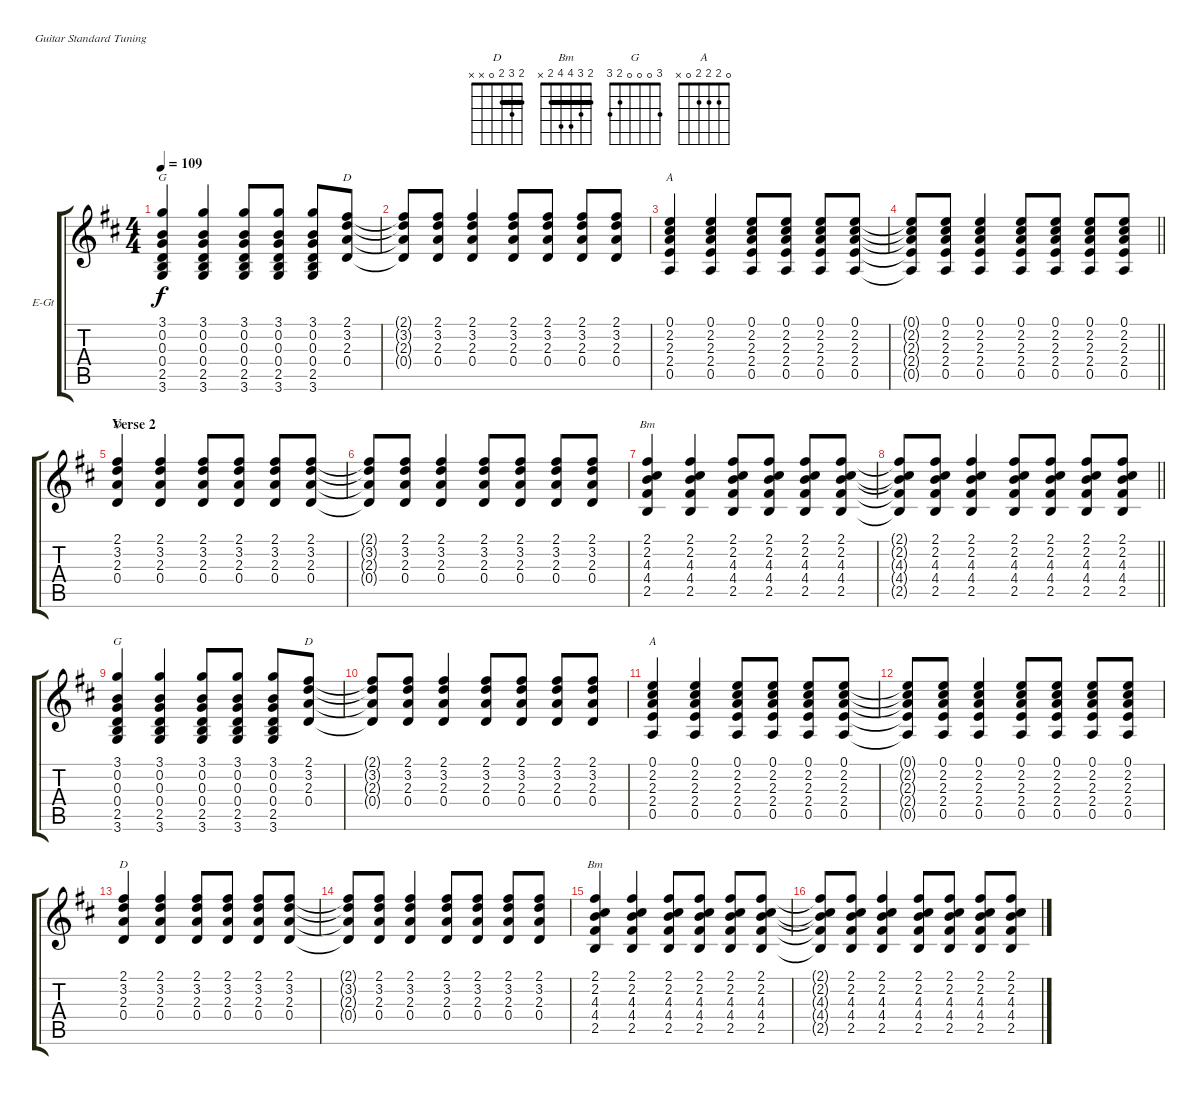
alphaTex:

\bracketExtendMode groupsimilarinstruments
\firstSystemTrackNameOrientation horizontal
\otherSystemsTrackNameOrientation horizontal
\track ("Rhythm Guitar" "E-Gt") {instrument overdrivenguitar}
\staff {score tabs}
\tuning (E4 B3 G3 D3 A2 E2)
\chord ("D" 2 3 2 0 x x) {showfingering false barre 2}
\chord ("Bm" 2 3 4 4 2 x) {showfingering false barre 2}
\chord ("G" 3 0 0 0 2 3) {showfingering false}
\chord ("A" 0 2 2 2 0 x) {showfingering false}
\ts (4 4)
\tempo 109
\clef g2
\ks d
(3.1 0.2 0.3 0.4 2.5 3.6).4{ch "G" dy f} (3.1 0.2 0.3 0.4 2.5 3.6).4 (3.1 0.2 0.3 0.4 2.5 3.6).8 (3.1 0.2 0.3 0.4 2.5 3.6).8 (3.1 0.2 0.3 0.4 2.5 3.6).8 (2.1 3.2 2.3 0.4).8{ch "D"} |
(2.1{t} 3.2{t} 2.3{t} 0.4{t}).8 (2.1 3.2 2.3 0.4).8 (2.1 3.2 2.3 0.4).4 (2.1 3.2 2.3 0.4).8 (2.1 3.2 2.3 0.4).8 (2.1 3.2 2.3 0.4).8 (2.1 3.2 2.3 0.4).8 |
(0.1 2.2 2.3 2.4 0.5).4{ch "A"} (0.1 2.2 2.3 2.4 0.5).4 (0.1 2.2 2.3 2.4 0.5).8 (0.1 2.2 2.3 2.4 0.5).8 (0.1 2.2 2.3 2.4 0.5).8 (0.1 2.2 2.3 2.4 0.5).8 |
\barLineRight lightlight
(0.1{t} 2.2{t} 2.3{t} 2.4{t} 0.5{t}).8 (0.1 2.2 2.3 2.4 0.5).8 (0.1 2.2 2.3 2.4 0.5).4 (0.1 2.2 2.3 2.4 0.5).8 (0.1 2.2 2.3 2.4 0.5).8 (0.1 2.2 2.3 2.4 0.5).8 (0.1 2.2 2.3 2.4 0.5).8 |
\section ("" "Verse 2")
(2.1 3.2 2.3 0.4).4{ch "D"} (2.1 3.2 2.3 0.4).4 (2.1 3.2 2.3 0.4).8 (2.1 3.2 2.3 0.4).8 (2.1 3.2 2.3 0.4).8 (2.1 3.2 2.3 0.4).8 |
(2.1{t} 3.2{t} 2.3{t} 0.4{t}).8 (2.1 3.2 2.3 0.4).8 (2.1 3.2 2.3 0.4).4 (2.1 3.2 2.3 0.4).8 (2.1 3.2 2.3 0.4).8 (2.1 3.2 2.3 0.4).8 (2.1 3.2 2.3 0.4).8 |
(2.1 2.2 4.3 4.4 2.5).4{ch "Bm"} (2.1 2.2 4.3 4.4 2.5).4 (2.1 2.2 4.3 4.4 2.5).8 (2.1 2.2 4.3 4.4 2.5).8 (2.1 2.2 4.3 4.4 2.5).8 (2.1 2.2 4.3 4.4 2.5).8 |
\barLineRight lightlight
(2.1{t} 2.2{t} 4.3{t} 4.4{t} 2.5{t}).8 (2.1 2.2 4.3 4.4 2.5).8 (2.1 2.2 4.3 4.4 2.5).4 (2.1 2.2 4.3 4.4 2.5).8 (2.1 2.2 4.3 4.4 2.5).8 (2.1 2.2 4.3 4.4 2.5).8 (2.1 2.2 4.3 4.4 2.5).8 |
(3.1 0.2 0.3 0.4 2.5 3.6).4{ch "G"} (3.1 0.2 0.3 0.4 2.5 3.6).4 (3.1 0.2 0.3 0.4 2.5 3.6).8 (3.1 0.2 0.3 0.4 2.5 3.6).8 (3.1 0.2 0.3 0.4 2.5 3.6).8 (2.1 3.2 2.3 0.4).8{ch "D"} |
(2.1{t} 3.2{t} 2.3{t} 0.4{t}).8 (2.1 3.2 2.3 0.4).8 (2.1 3.2 2.3 0.4).4 (2.1 3.2 2.3 0.4).8 (2.1 3.2 2.3 0.4).8 (2.1 3.2 2.3 0.4).8 (2.1 3.2 2.3 0.4).8 |
(0.1 2.2 2.3 2.4 0.5).4{ch "A"} (0.1 2.2 2.3 2.4 0.5).4 (0.1 2.2 2.3 2.4 0.5).8 (0.1 2.2 2.3 2.4 0.5).8 (0.1 2.2 2.3 2.4 0.5).8 (0.1 2.2 2.3 2.4 0.5).8 |
(0.1{t} 2.2{t} 2.3{t} 2.4{t} 0.5{t}).8 (0.1 2.2 2.3 2.4 0.5).8 (0.1 2.2 2.3 2.4 0.5).4 (0.1 2.2 2.3 2.4 0.5).8 (0.1 2.2 2.3 2.4 0.5).8 (0.1 2.2 2.3 2.4 0.5).8 (0.1 2.2 2.3 2.4 0.5).8 |
(2.1 3.2 2.3 0.4).4{ch "D"} (2.1 3.2 2.3 0.4).4 (2.1 3.2 2.3 0.4).8 (2.1 3.2 2.3 0.4).8 (2.1 3.2 2.3 0.4).8 (2.1 3.2 2.3 0.4).8 |
(2.1{t} 3.2{t} 2.3{t} 0.4{t}).8 (2.1 3.2 2.3 0.4).8 (2.1 3.2 2.3 0.4).4 (2.1 3.2 2.3 0.4).8 (2.1 3.2 2.3 0.4).8 (2.1 3.2 2.3 0.4).8 (2.1 3.2 2.3 0.4).8 |
(2.1 2.2 4.3 4.4 2.5).4{ch "Bm"} (2.1 2.2 4.3 4.4 2.5).4 (2.1 2.2 4.3 4.4 2.5).8 (2.1 2.2 4.3 4.4 2.5).8 (2.1 2.2 4.3 4.4 2.5).8 (2.1 2.2 4.3 4.4 2.5).8 |
(2.1{t} 2.2{t} 4.3{t} 4.4{t} 2.5{t}).8 (2.1 2.2 4.3 4.4 2.5).8 (2.1 2.2 4.3 4.4 2.5).4 (2.1 2.2 4.3 4.4 2.5).8 (2.1 2.2 4.3 4.4 2.5).8 (2.1 2.2 4.3 4.4 2.5).8 (2.1 2.2 4.3 4.4 2.5).8
